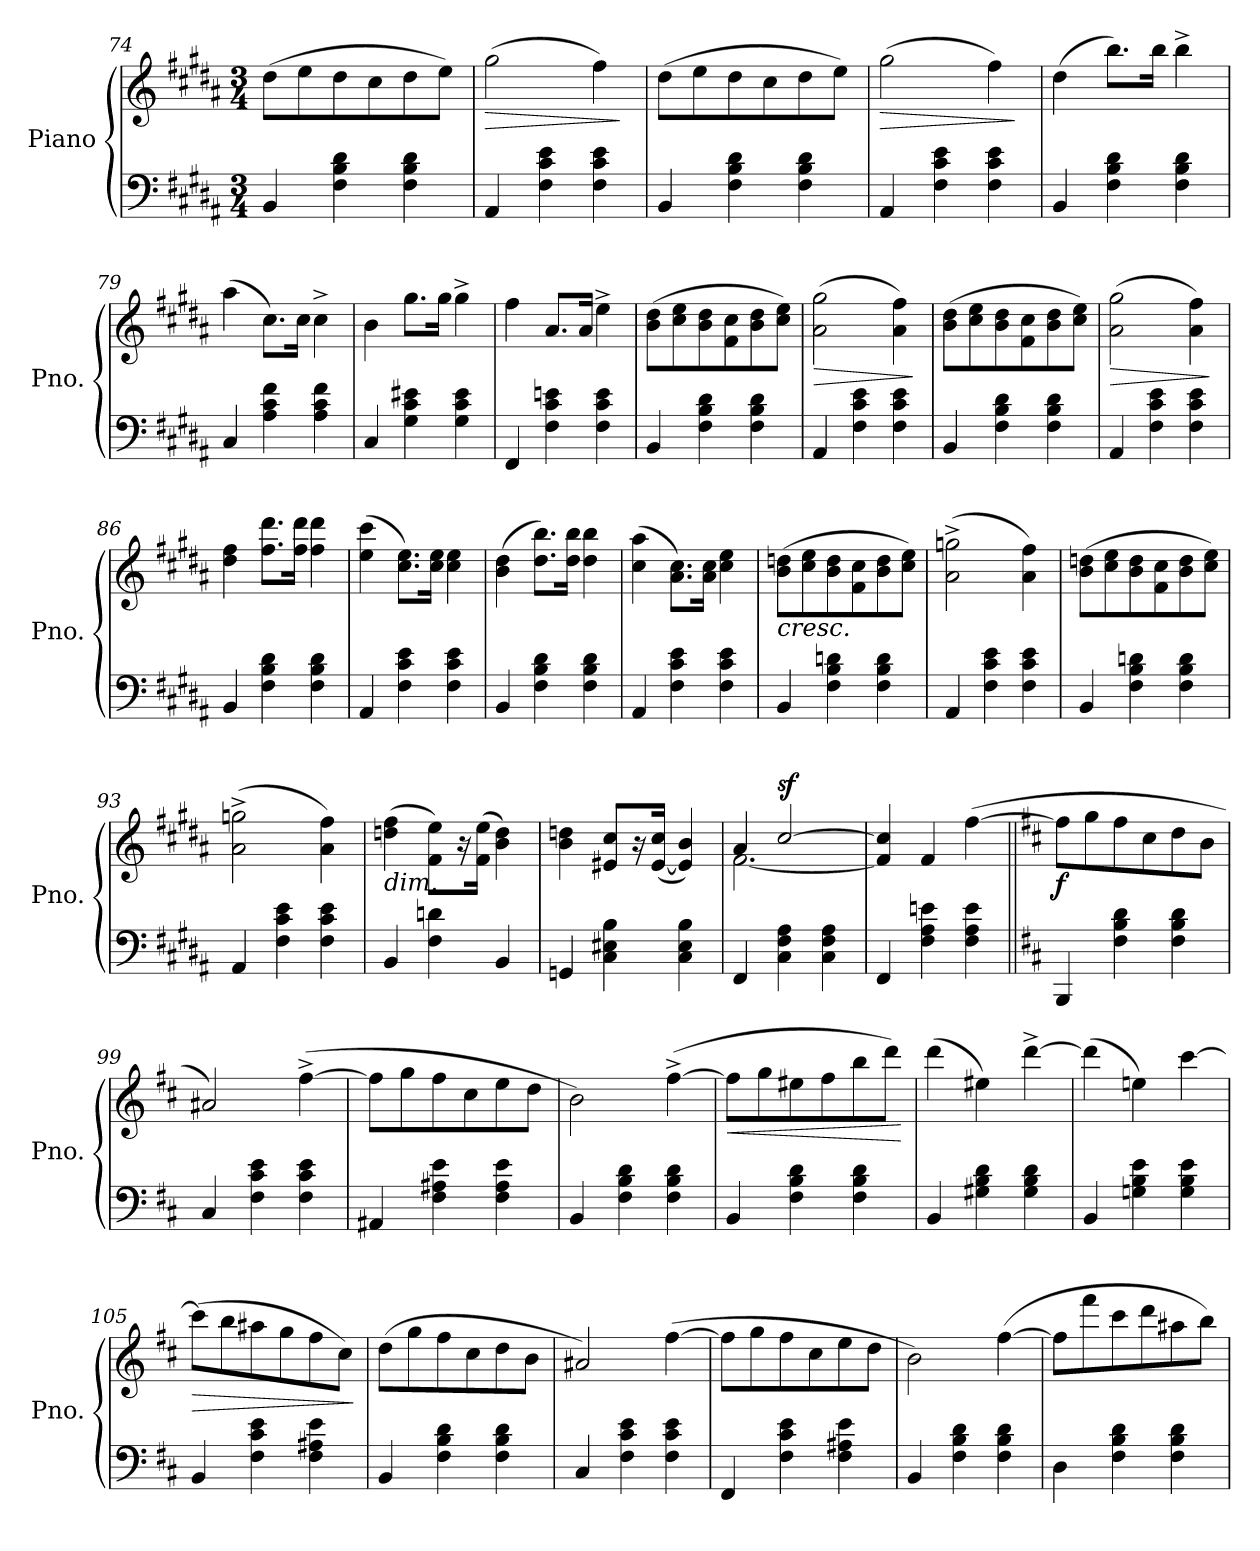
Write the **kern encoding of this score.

**kern	**kern	**dynam
*part1	*part1	*part1
*staff2	*staff1	*staff1/2
*I"Piano	*	*
*I'Pno.	*	*
*clefF4	*clefG2	*
*k[f#c#g#d#a#]	*k[f#c#g#d#a#]	*
*M3/4	*M3/4	*
=74	=74	=74
4BB/	(>8dd#\L	.
.	8ee\	.
4F#\ 4B\ 4d#\	8dd#\	.
.	8cc#\	.
4F#\ 4B\ 4d#\	8dd#\	.
.	8ee\J)	.
=75	=75	=75
!	!	!LO:HP:b
4AA#/	(>2gg#\	>
4F#\ 4c#\ 4e\	.	.
4F#\ 4c#\ 4e\	4ff#\)	.
.	.	]
=76	=76	=76
4BB/	(>8dd#\L	.
.	8ee\	.
4F#\ 4B\ 4d#\	8dd#\	.
.	8cc#\	.
4F#\ 4B\ 4d#\	8dd#\	.
.	8ee\J)	.
=77	=77	=77
!	!	!LO:HP:b
4AA#/	(>2gg#\	>
4F#\ 4c#\ 4e\	.	.
4F#\ 4c#\ 4e\	4ff#\)	.
.	.	]
=78	=78	=78
4BB/	(>4dd#\	.
4F#\ 4B\ 4d#\	8.bb\L)	.
.	16bb\Jk	.
4F#\ 4B\ 4d#\	4bb^\	.
!!LO:LB:g=z
=79	=79	=79
4C#/	(>4aa#\	.
4A#\ 4c#\ 4f#\	8.cc#\L)	.
.	16cc#\Jk	.
4A#\ 4c#\ 4f#\	4cc#^\	.
=80	=80	=80
4C#/	4b\	.
4G#\ 4c#\ 4e#X\	8.gg#\L	.
.	16gg#\Jk	.
4G#\ 4c#\ 4e#\	4gg#^\	.
=81	=81	=81
4FF#/	4ff#\	.
4F#\ 4c#\ 4en\	8.a#/L	.
.	16a#/Jk	.
4F#\ 4c#\ 4e\	4ee^\	.
=82	=82	=82
4BB/	(>8b\ 8dd#\L	.
.	8cc#\ 8ee\	.
4F#\ 4B\ 4d#\	8b\ 8dd#\	.
.	8f#\ 8cc#\	.
4F#\ 4B\ 4d#\	8b\ 8dd#\	.
.	8cc#\ 8ee\J)	.
=83	=83	=83
!	!	!LO:HP:b
4AA#/	(>2a#\ 2gg#\	>
4F#\ 4c#\ 4e\	.	.
4F#\ 4c#\ 4e\	4a#\ 4ff#\)	.
.	.	]
=84	=84	=84
4BB/	(>8b\ 8dd#\L	.
.	8cc#\ 8ee\	.
4F#\ 4B\ 4d#\	8b\ 8dd#\	.
.	8f#\ 8cc#\	.
4F#\ 4B\ 4d#\	8b\ 8dd#\	.
.	8cc#\ 8ee\J)	.
=85	=85	=85
!	!	!LO:HP:b
4AA#/	(>2a#\ 2gg#\	>
4F#\ 4c#\ 4e\	.	.
4F#\ 4c#\ 4e\	4a#\ 4ff#\)	.
.	.	]
!!LO:LB:g=z
=86	=86	=86
4BB/	4dd#\ 4ff#\	.
4F#\ 4B\ 4d#\	8.ff#\ 8.ddd#\L	.
.	16ff#\ 16ddd#\Jk	.
4F#\ 4B\ 4d#\	4ff#\ 4ddd#\	.
=87	=87	=87
4AA#/	(>4ee\ 4ccc#\	.
4F#\ 4c#\ 4e\	8.cc#\ 8.ee\L)	.
.	16cc#\ 16ee\Jk	.
4F#\ 4c#\ 4e\	4cc#\ 4ee\	.
=88	=88	=88
4BB/	(>4b\ 4dd#\	.
4F#\ 4B\ 4d#\	8.dd#\ 8.bb\L)	.
.	16dd#\ 16bb\Jk	.
4F#\ 4B\ 4d#\	4dd#\ 4bb\	.
=89	=89	=89
4AA#/	(>4cc#\ 4aa#\	.
4F#\ 4c#\ 4e\	8.a#\ 8.cc#\L)	.
.	16a#\ 16cc#\Jk	.
4F#\ 4c#\ 4e\	4cc#\ 4ee\	.
=90	=90	=90
!	!LO:TX:b:i:t=cresc.	!
4BB/	(>8b\ 8ddn\L	.
.	8cc#\ 8ee\	.
4F#\ 4B\ 4dn\	8b\ 8dd\	.
.	8f#\ 8cc#\	.
4F#\ 4B\ 4d\	8b\ 8dd\	.
.	8cc#\ 8ee\J)	.
=91	=91	=91
4AA#/	(>2a#\^ 2ggn\^	.
4F#\ 4c#\ 4e\	.	.
4F#\ 4c#\ 4e\	4a#\ 4ff#\)	.
=92	=92	=92
4BB/	(>8b\ 8ddn\L	.
.	8cc#\ 8ee\	.
4F#\ 4B\ 4dn\	8b\ 8dd\	.
.	8f#\ 8cc#\	.
4F#\ 4B\ 4d\	8b\ 8dd\	.
.	8cc#\ 8ee\J)	.
=93	=93	=93
4AA#/	(>2a#\^ 2ggn\^	.
4F#\ 4c#\ 4e\	.	.
4F#\ 4c#\ 4e\	4a#\ 4ff#\)	.
!!LO:LB:g=z
=94	=94	=94
!	!LO:TX:b:i:t=dim.	!
4BB/	(>4ddn\ 4ff#\	.
4F#\ 4dn\	8f#\ 8ee\L)	.
.	16r	.
.	(>16f#\ 16ee\Jk	.
4BB/	4b\ 4dd\)	.
=95	=95	=95
4GGn/	4b\ 4ddn\	.
4C#\ 4E#X\ 4B\	8e#X/ 8cc#/L	.
.	16r	.
.	(>[16e#/ 16cc#/Jk	.
4C#\ 4E#\ 4B\	4e#/] 4b/)	.
=96	=96	=96
*	*^	*
4FF#/	4a#/	[2.f#\	.
!	!	!	!LO:DY:a
4C#\ 4F#\ 4A#\	[2cc#/	.	sf
4C#\ 4F#\ 4A#\	.	.	.
*	*v	*v	*
=97	=97	=97
4FF#/	4f#/] 4cc#/]	.
4F#\ 4A#\ 4en\	4f#/	.
4F#\ 4A#\ 4e\	(>[4ff#\	.
=98||	=98||	=98||
*k[f#c#]	*k[f#c#]	*
!	!	!LO:DY:b
4BBB/	8ff#\L]	f
.	8gg\	.
4F#\ 4B\ 4d\	8ff#\	.
.	8cc#\	.
4F#\ 4B\ 4d\	8dd\	.
.	8b\J	.
!!LO:LB:g=z
=99	=99	=99
4C#/	2a#X/)	.
4F#\ 4c#\ 4e\	.	.
4F#\ 4c#\ 4e\	(>[4ff#^\	.
=100	=100	=100
4AA#X/	8ff#\L]	.
.	8gg\	.
4F#\ 4A#X\ 4e\	8ff#\	.
.	8cc#\	.
4F#\ 4A#\ 4e\	8ee\	.
.	8dd\J	.
=101	=101	=101
4BB/	2b\)	.
4F#\ 4B\ 4d\	.	.
4F#\ 4B\ 4d\	(>[4ff#^\	.
=102	=102	=102
!	!	!LO:HP:b
4BB/	8ff#\L]	<
.	8gg\	.
4F#\ 4B\ 4d\	8ee#X\	.
.	8ff#\	.
4F#\ 4B\ 4d\	8bb\	.
.	8ddd\J)	.
.	.	[
=103	=103	=103
4BB/	(>4ddd\	.
4G#X\ 4B\ 4d\	4ee#X\)	.
4G#\ 4B\ 4d\	[4ddd^\	.
=104	=104	=104
4BB/	(>4ddd\]	.
4Gn\ 4B\ 4e\	4een\)	.
4G\ 4B\ 4e\	[4ccc#\	.
=105	=105	=105
!	!	!LO:HP:b
4BB/	(>8ccc#\L]	>
.	8bb\	.
4F#\ 4c#\ 4e\	8aa#X\	.
.	8gg\	.
4F#\ 4A#X\ 4e\	8ff#\	.
.	8cc#\J)	.
.	.	]
!!LO:LB:g=z
=106	=106	=106
4BB/	(>8dd\L	.
.	8gg\	.
4F#\ 4B\ 4d\	8ff#\	.
.	8cc#\	.
4F#\ 4B\ 4d\	8dd\	.
.	8b\J	.
=107	=107	=107
4C#/	2a#X/)	.
4F#\ 4c#\ 4e\	.	.
4F#\ 4c#\ 4e\	(>[4ff#\	.
=108	=108	=108
4FF#/	8ff#\L]	.
.	8gg\	.
4F#\ 4c#\ 4e\	8ff#\	.
.	8cc#\	.
4F#\ 4A#X\ 4e\	8ee\	.
.	8dd\J	.
=109	=109	=109
4BB/	2b\)	.
4F#\ 4B\ 4d\	.	.
4F#\ 4B\ 4d\	(>[4ff#\	.
=110	=110	=110
4D\	8ff#\L]	.
.	8fff#\	.
4F#\ 4B\ 4d\	8ccc#\	.
.	8ddd\	.
4F#\ 4B\ 4d\	8aa#X\	.
.	8bb\J)	.
=	=	=
*-	*-	*-
